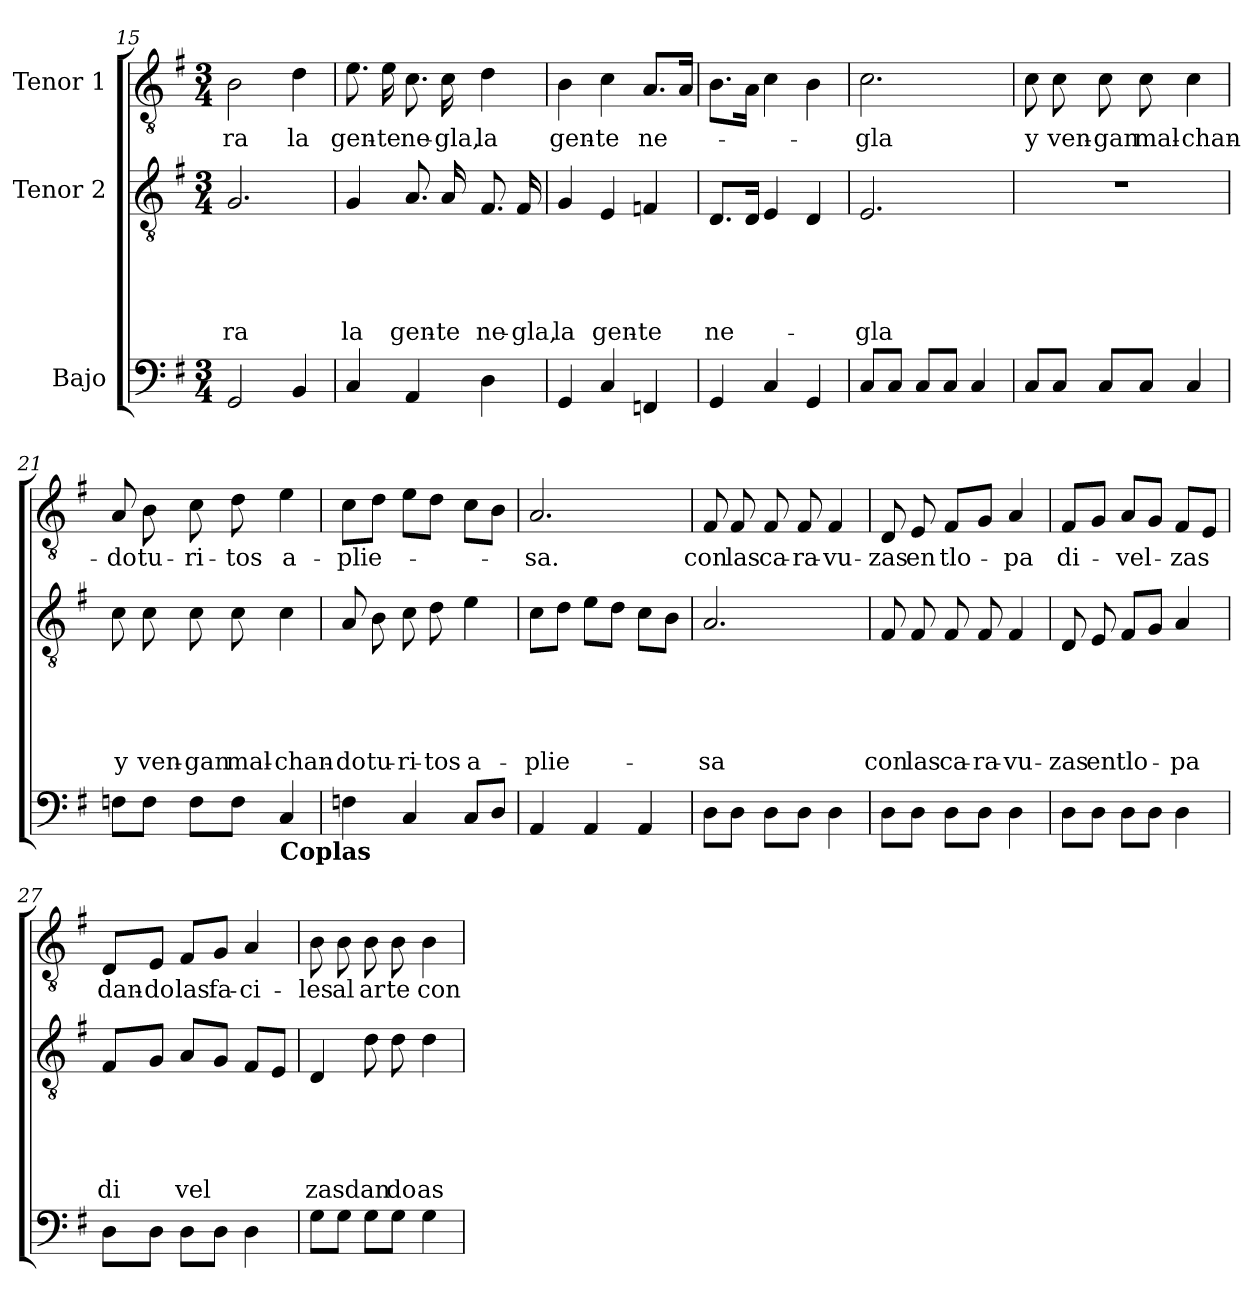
**kern	**kern	**text	**text	**text	**text	**text	**kern	**text
*part3	*part2	*part2	*part2	*part2	*part2	*part2	*part1	*part1
*staff3	*staff2	*staff2	*staff2	*staff2	*staff2	*staff2	*staff1	*staff1
*I"Bajo	*I"Tenor 2	*	*	*	*	*	*I"Tenor 1	*
!!LO:PB:g=z
*clefF4	*clefGv2	*	*	*	*	*	*clefGv2	*
*ITrd7c12	*	*	*	*	*	*	*	*
*k[f#]	*k[f#]	*	*	*	*	*	*k[f#]	*
*G:	*G:	*	*	*	*	*	*G:	*
*M3/4	*M3/4	*	*	*	*	*	*M3/4	*
=15	=15	=15	=15	=15	=15	=15	=15	=15
!	!	!	!	!	!	!LO:LY:b	!	!LO:LY:b
2GGG/	2.G/	.	.	.	.	-ra	2B\	-ra
!	!	!	!	!	!	!	!	!LO:LY:b
4BBB/	.	.	.	.	.	.	4d\	la
=16	=16	=16	=16	=16	=16	=16	=16	=16
!	!	!	!	!	!	!LO:LY:b	!	!LO:LY:b
4CC/	4G/	.	.	.	.	la	8.e\	gen-
!	!	!	!	!	!	!	!	!LO:LY:b
.	.	.	.	.	.	.	16e\	-te
!	!	!	!	!	!	!LO:LY:b	!	!LO:LY:b
4AAA/	8.A/	.	.	.	.	gen-	8.c\	ne-
!	!	!	!	!	!	!LO:LY:b	!	!LO:LY:b
.	16A/	.	.	.	.	-te	16c\	-gla,
!	!	!	!	!	!	!LO:LY:b	!	!LO:LY:b
4DD\	8.F#/	.	.	.	.	ne-	4d\	la
!	!	!	!	!	!	!LO:LY:b	!	!
.	16F#/	.	.	.	.	-gla,	.	.
=17	=17	=17	=17	=17	=17	=17	=17	=17
!	!	!	!	!	!	!LO:LY:b	!	!LO:LY:b
4GGG/	4G/	.	.	.	.	la	4B\	gen-
!	!	!	!	!	!	!LO:LY:b	!	!LO:LY:b
4CC/	4E/	.	.	.	.	gen-	4c\	-te
!	!	!	!	!	!	!LO:LY:b	!	!LO:LY:b
4FFFn/	4Fn/	.	.	.	.	-te	8.A/L	ne-
.	.	.	.	.	.	.	16A/Jk	.
=18	=18	=18	=18	=18	=18	=18	=18	=18
!	!	!	!	!	!	!LO:LY:b	!	!
4GGG/	8.D/L	.	.	.	.	ne-	8.B\L	.
.	16D/Jk	.	.	.	.	.	16A\Jk	.
4CC/	4E/	.	.	.	.	.	4c\	.
4GGG/	4D/	.	.	.	.	.	4B\	.
=19	=19	=19	=19	=19	=19	=19	=19	=19
!	!	!	!	!	!	!LO:LY:b	!	!LO:LY:b
8CC/L	2.E/	.	.	.	.	-gla	2.c\	-gla
8CC/J	.	.	.	.	.	.	.	.
8CC/L	.	.	.	.	.	.	.	.
8CC/J	.	.	.	.	.	.	.	.
4CC/	.	.	.	.	.	.	.	.
!!LO:PB:g=z
=20	=20	=20	=20	=20	=20	=20	=20	=20
!	!	!	!	!	!	!	!	!LO:LY:b
8CC/L	2.r	.	.	.	.	.	8c\	y
!	!	!	!	!	!	!	!	!LO:LY:b
8CC/J	.	.	.	.	.	.	8c\	ven-
!	!	!	!	!	!	!	!	!LO:LY:b
8CC/L	.	.	.	.	.	.	8c\	-gan
!	!	!	!	!	!	!	!	!LO:LY:b
8CC/J	.	.	.	.	.	.	8c\	mal-
!	!	!	!	!	!	!	!	!LO:LY:b
4CC/	.	.	.	.	.	.	4c\	-chan-
=21	=21	=21	=21	=21	=21	=21	=21	=21
!	!	!	!	!	!	!LO:LY:b	!	!LO:LY:b
8FFn\L	8c\	.	.	.	.	y	8A/	-do
!	!	!	!	!	!	!LO:LY:b	!	!LO:LY:b
8FF\J	8c\	.	.	.	.	ven-	8B\	tu-
!	!	!	!	!	!	!LO:LY:b	!	!LO:LY:b
8FF\L	8c\	.	.	.	.	-gan	8c\	-ri-
!	!	!	!	!	!	!LO:LY:b	!	!LO:LY:b
8FF\J	8c\	.	.	.	.	mal-	8d\	-tos
!LO:TX:b:B:t=Coplas	!	!	!	!	!	!	!	!
!	!	!	!	!	!	!LO:LY:b	!	!LO:LY:b
4CC/	4c\	.	.	.	.	-chan-	4e\	a-
=22	=22	=22	=22	=22	=22	=22	=22	=22
!	!	!	!	!	!	!LO:LY:b	!	!LO:LY:b
4FFn\	8A/	.	.	.	.	-do	8c\L	-plie-
!	!	!	!	!	!	!LO:LY:b	!	!
.	8B\	.	.	.	.	tu-	8d\J	.
!	!	!	!	!	!	!LO:LY:b	!	!
4CC/	8c\	.	.	.	.	-ri-	8e\L	.
!	!	!	!	!	!	!LO:LY:b	!	!
.	8d\	.	.	.	.	-tos	8d\J	.
!	!	!	!	!	!	!LO:LY:b	!	!
8CC/L	4e\	.	.	.	.	a-	8c\L	.
8DD/J	.	.	.	.	.	.	8B\J	.
=23	=23	=23	=23	=23	=23	=23	=23	=23
!	!	!	!	!	!	!LO:LY:b	!	!LO:LY:b
4AAA/	8c\L	.	.	.	.	-plie-	2.A/	-sa.
.	8d\J	.	.	.	.	.	.	.
4AAA/	8e\L	.	.	.	.	.	.	.
.	8d\J	.	.	.	.	.	.	.
4AAA/	8c\L	.	.	.	.	.	.	.
.	8B\J	.	.	.	.	.	.	.
!!LO:LB:g=z
=24	=24	=24	=24	=24	=24	=24	=24	=24
!	!	!	!	!	!	!LO:LY:b	!	!LO:LY:b
8DD\L	2.A/	.	.	.	.	-sa	8F#/	con
!	!	!	!	!	!	!	!	!LO:LY:b
8DD\J	.	.	.	.	.	.	8F#/	las
!	!	!	!	!	!	!	!	!LO:LY:b
8DD\L	.	.	.	.	.	.	8F#/	ca-
!	!	!	!	!	!	!	!	!LO:LY:b
8DD\J	.	.	.	.	.	.	8F#/	-ra-
!	!	!	!	!	!	!	!	!LO:LY:b
4DD\	.	.	.	.	.	.	4F#/	-vu-
=25	=25	=25	=25	=25	=25	=25	=25	=25
!	!	!	!	!	!	!LO:LY:b	!	!LO:LY:b
8DD\L	8F#/	.	.	.	.	con	8D/	-zas
!	!	!	!	!	!	!LO:LY:b	!	!LO:LY:b
8DD\J	8F#/	.	.	.	.	las	8E/	en
!	!	!	!	!	!	!LO:LY:b	!	!LO:LY:b
8DD\L	8F#/	.	.	.	.	ca-	8F#/L	tlo-
!	!	!	!	!	!	!LO:LY:b	!	!
8DD\J	8F#/	.	.	.	.	-ra-	8G/J	.
!	!	!	!	!	!	!LO:LY:b	!	!LO:LY:b
4DD\	4F#/	.	.	.	.	-vu-	4A/	-pa
=26	=26	=26	=26	=26	=26	=26	=26	=26
!	!	!	!	!	!	!LO:LY:b	!	!LO:LY:b
8DD\L	8D/	.	.	.	.	-zas	8F#/L	di-
!	!	!	!	!	!	!LO:LY:b	!	!
8DD\J	8E/	.	.	.	.	en	8G/J	.
!	!	!	!	!	!	!LO:LY:b	!	!LO:LY:b
8DD\L	8F#/L	.	.	.	.	tlo-	8A/L	-vel-
8DD\J	8G/J	.	.	.	.	.	8G/J	.
!	!	!	!	!	!	!LO:LY:b	!	!LO:LY:b
4DD\	4A/	.	.	.	.	-pa	8F#/L	-zas
.	.	.	.	.	.	.	8E/J	.
=27	=27	=27	=27	=27	=27	=27	=27	=27
!	!	!	!	!	!	!LO:LY:b	!	!LO:LY:b
8DD\L	8F#/L	.	.	.	.	di	8D/L	dan-
!	!	!	!	!	!	!	!	!LO:LY:b
8DD\J	8G/J	.	.	.	.	.	8E/J	-do
!	!	!	!	!	!	!LO:LY:b	!	!LO:LY:b
8DD\L	8A/L	.	.	.	.	vel	8F#/L	las
!	!	!	!	!	!	!	!	!LO:LY:b
8DD\J	8G/J	.	.	.	.	.	8G/J	fa-
!	!	!	!	!	!	!	!	!LO:LY:b
4DD\	8F#/L	.	.	.	.	.	4A/	-ci-
.	8E/J	.	.	.	.	.	.	.
!!LO:LB:g=z
=28	=28	=28	=28	=28	=28	=28	=28	=28
!	!	!	!	!	!	!LO:LY:b	!	!LO:LY:b
8GG\L	4D/	.	.	.	.	zas	8B\	-les
!	!	!	!	!	!	!	!	!LO:LY:b
8GG\J	.	.	.	.	.	.	8B\	al
!	!	!	!	!	!	!LO:LY:b	!	!LO:LY:b
8GG\L	8d\	.	.	.	.	dan	8B\	ar
!	!	!	!	!	!	!LO:LY:b	!	!LO:LY:b
8GG\J	8d\	.	.	.	.	do	8B\	te
!	!	!	!	!	!	!LO:LY:b	!	!LO:LY:b
4GG\	4d\	.	.	.	.	as	4B\	con
=	=	=	=	=	=	=	=	=
*-	*-	*-	*-	*-	*-	*-	*-	*-
